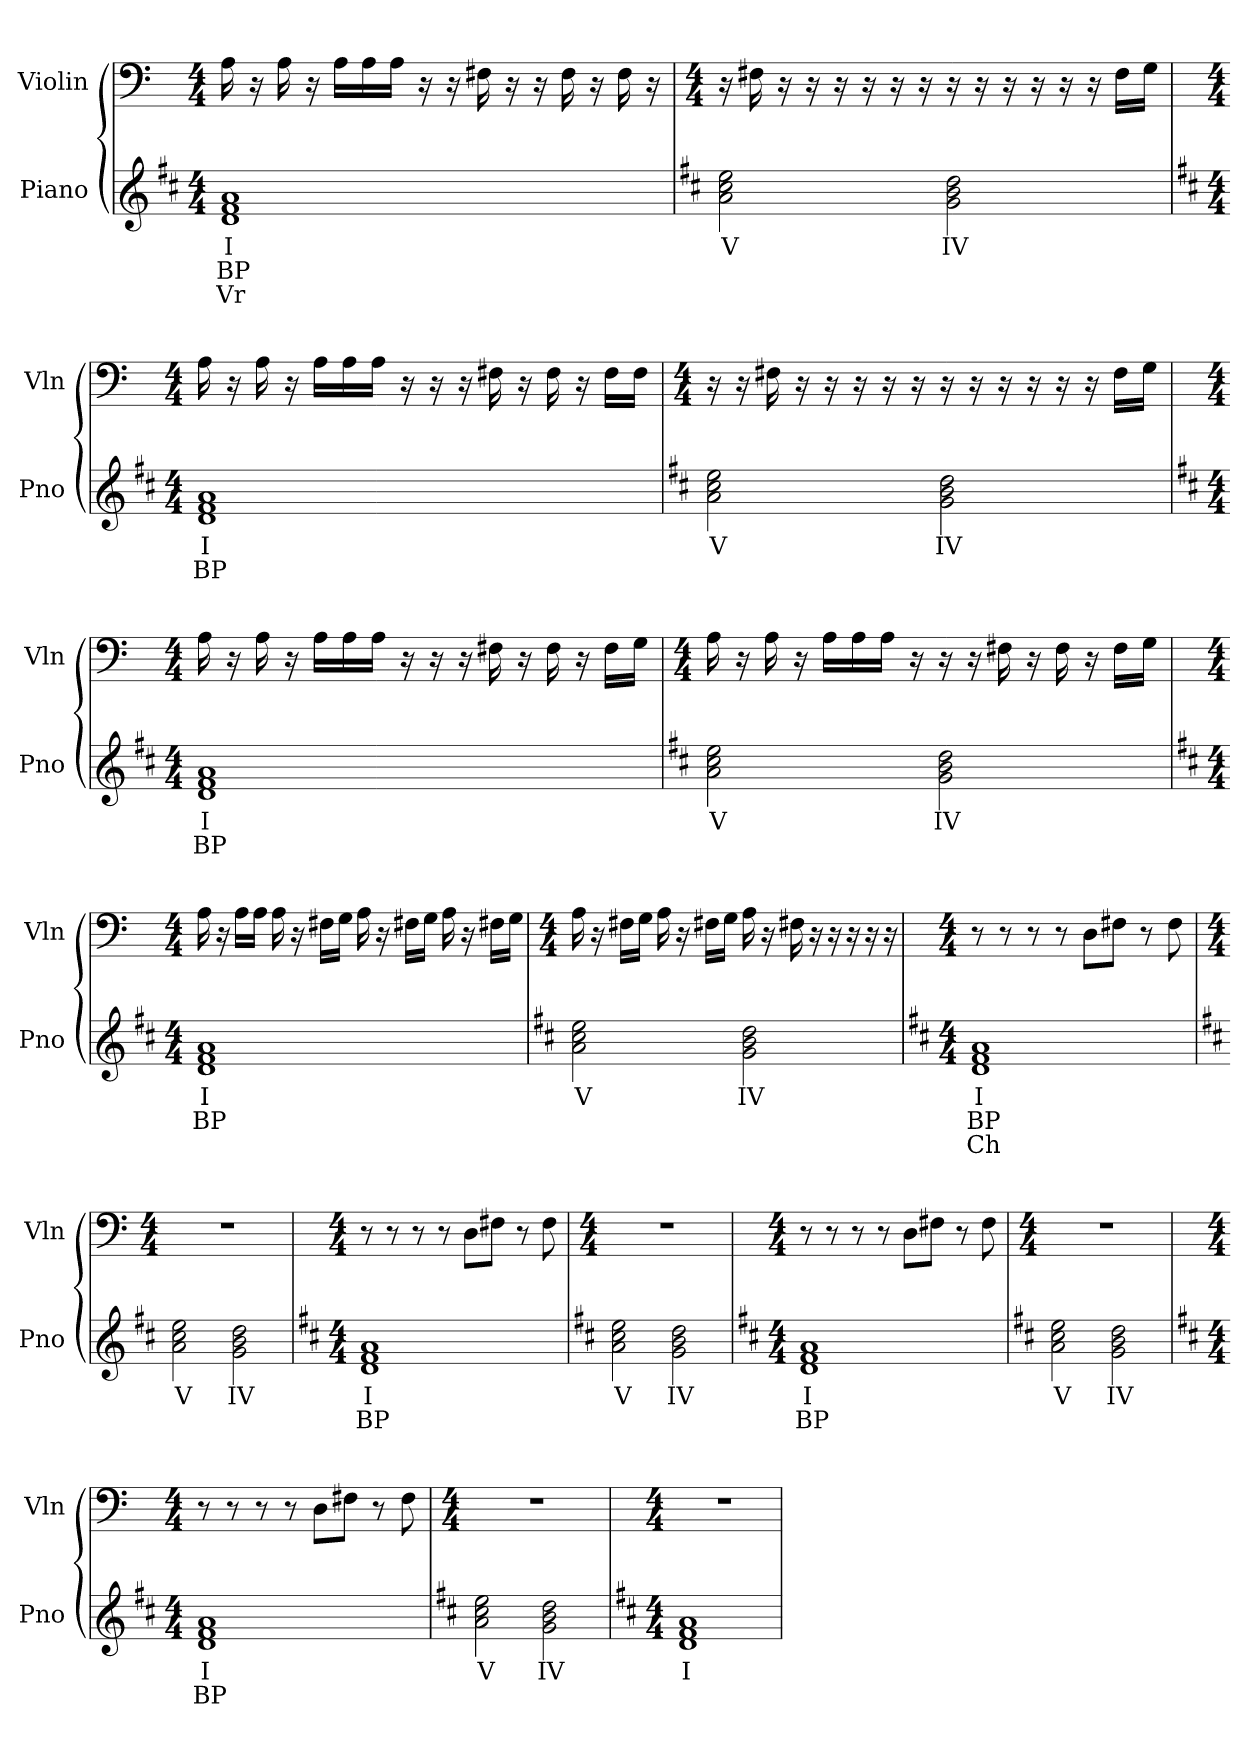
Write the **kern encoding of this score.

**kern	**text	**text	**text	**kern
*part2	*part2	*part2	*part2	*part1
*staff2	*staff2	*staff2	*staff2	*staff1
*I"Piano	*	*	*	*I"Violin
*I'Pno	*	*	*	*I'Vln
*k[f#c#]	*	*	*	*
*D:	*	*	*	*
*M4/4	*	*	*	*M4/4
=	=	=	=	=
1d 1f# 1a	I	BP	Vr	16A
.	.	.	.	16r
.	.	.	.	16A
.	.	.	.	16r
.	.	.	.	16ALL
.	.	.	.	16A
.	.	.	.	16AJJ
.	.	.	.	16r
.	.	.	.	16r
.	.	.	.	16F#X
.	.	.	.	16r
.	.	.	.	16r
.	.	.	.	16F#
.	.	.	.	16r
.	.	.	.	16F#
.	.	.	.	16r
=	=	=	=	=
*k[f#c#]	*	*	*	*
*D:	*	*	*	*
*	*	*	*	*M4/4
2a 2cc# 2ee	V	.	.	16r
.	.	.	.	16F#X
.	.	.	.	16r
.	.	.	.	16r
.	.	.	.	16r
.	.	.	.	16r
.	.	.	.	16r
.	.	.	.	16r
2g 2b 2dd	IV	.	.	16r
.	.	.	.	16r
.	.	.	.	16r
.	.	.	.	16r
.	.	.	.	16r
.	.	.	.	16r
.	.	.	.	16F#LL
.	.	.	.	16GJJ
=	=	=	=	=
*k[f#c#]	*	*	*	*
*D:	*	*	*	*
*M4/4	*	*	*	*M4/4
1d 1f# 1a	I	BP	.	16A
.	.	.	.	16r
.	.	.	.	16A
.	.	.	.	16r
.	.	.	.	16ALL
.	.	.	.	16A
.	.	.	.	16AJJ
.	.	.	.	16r
.	.	.	.	16r
.	.	.	.	16r
.	.	.	.	16F#X
.	.	.	.	16r
.	.	.	.	16F#
.	.	.	.	16r
.	.	.	.	16F#LL
.	.	.	.	16F#JJ
=	=	=	=	=
*k[f#c#]	*	*	*	*
*D:	*	*	*	*
*	*	*	*	*M4/4
2a 2cc# 2ee	V	.	.	16r
.	.	.	.	16r
.	.	.	.	16F#X
.	.	.	.	16r
.	.	.	.	16r
.	.	.	.	16r
.	.	.	.	16r
.	.	.	.	16r
2g 2b 2dd	IV	.	.	16r
.	.	.	.	16r
.	.	.	.	16r
.	.	.	.	16r
.	.	.	.	16r
.	.	.	.	16r
.	.	.	.	16F#LL
.	.	.	.	16GJJ
=	=	=	=	=
*k[f#c#]	*	*	*	*
*D:	*	*	*	*
*M4/4	*	*	*	*M4/4
1d 1f# 1a	I	BP	.	16A
.	.	.	.	16r
.	.	.	.	16A
.	.	.	.	16r
.	.	.	.	16ALL
.	.	.	.	16A
.	.	.	.	16AJJ
.	.	.	.	16r
.	.	.	.	16r
.	.	.	.	16r
.	.	.	.	16F#X
.	.	.	.	16r
.	.	.	.	16F#
.	.	.	.	16r
.	.	.	.	16F#LL
.	.	.	.	16GJJ
=	=	=	=	=
*k[f#c#]	*	*	*	*
*D:	*	*	*	*
*	*	*	*	*M4/4
2a 2cc# 2ee	V	.	.	16A
.	.	.	.	16r
.	.	.	.	16A
.	.	.	.	16r
.	.	.	.	16ALL
.	.	.	.	16A
.	.	.	.	16AJJ
.	.	.	.	16r
2g 2b 2dd	IV	.	.	16r
.	.	.	.	16r
.	.	.	.	16F#X
.	.	.	.	16r
.	.	.	.	16F#
.	.	.	.	16r
.	.	.	.	16F#LL
.	.	.	.	16GJJ
=	=	=	=	=
*k[f#c#]	*	*	*	*
*D:	*	*	*	*
*M4/4	*	*	*	*M4/4
1d 1f# 1a	I	BP	.	16A
.	.	.	.	16r
.	.	.	.	16ALL
.	.	.	.	16AJJ
.	.	.	.	16A
.	.	.	.	16r
.	.	.	.	16F#XLL
.	.	.	.	16GJJ
.	.	.	.	16A
.	.	.	.	16r
.	.	.	.	16F#XLL
.	.	.	.	16GJJ
.	.	.	.	16A
.	.	.	.	16r
.	.	.	.	16F#XLL
.	.	.	.	16GJJ
=	=	=	=	=
*k[f#c#]	*	*	*	*
*D:	*	*	*	*
*	*	*	*	*M4/4
2a 2cc# 2ee	V	.	.	16A
.	.	.	.	16r
.	.	.	.	16F#XLL
.	.	.	.	16GJJ
.	.	.	.	16A
.	.	.	.	16r
.	.	.	.	16F#XLL
.	.	.	.	16GJJ
2g 2b 2dd	IV	.	.	16A
.	.	.	.	16r
.	.	.	.	16F#X
.	.	.	.	16r
.	.	.	.	16r
.	.	.	.	16r
.	.	.	.	16r
.	.	.	.	16r
=	=	=	=	=
*k[f#c#]	*	*	*	*
*D:	*	*	*	*
*M4/4	*	*	*	*M4/4
1d 1f# 1a	I	BP	Ch	8r
.	.	.	.	8r
.	.	.	.	8r
.	.	.	.	8r
.	.	.	.	8DL
.	.	.	.	8F#XJ
.	.	.	.	8r
.	.	.	.	8F#
=	=	=	=	=
*k[f#c#]	*	*	*	*
*D:	*	*	*	*
*	*	*	*	*M4/4
2a 2cc# 2ee	V	.	.	1r
2g 2b 2dd	IV	.	.	.
=	=	=	=	=
*k[f#c#]	*	*	*	*
*D:	*	*	*	*
*M4/4	*	*	*	*M4/4
1d 1f# 1a	I	BP	.	8r
.	.	.	.	8r
.	.	.	.	8r
.	.	.	.	8r
.	.	.	.	8DL
.	.	.	.	8F#XJ
.	.	.	.	8r
.	.	.	.	8F#
=	=	=	=	=
*k[f#c#]	*	*	*	*
*D:	*	*	*	*
*	*	*	*	*M4/4
2a 2cc# 2ee	V	.	.	1r
2g 2b 2dd	IV	.	.	.
=	=	=	=	=
*k[f#c#]	*	*	*	*
*D:	*	*	*	*
*M4/4	*	*	*	*M4/4
1d 1f# 1a	I	BP	.	8r
.	.	.	.	8r
.	.	.	.	8r
.	.	.	.	8r
.	.	.	.	8DL
.	.	.	.	8F#XJ
.	.	.	.	8r
.	.	.	.	8F#
=	=	=	=	=
*k[f#c#]	*	*	*	*
*D:	*	*	*	*
*	*	*	*	*M4/4
2a 2cc# 2ee	V	.	.	1r
2g 2b 2dd	IV	.	.	.
=	=	=	=	=
*k[f#c#]	*	*	*	*
*D:	*	*	*	*
*M4/4	*	*	*	*M4/4
1d 1f# 1a	I	BP	.	8r
.	.	.	.	8r
.	.	.	.	8r
.	.	.	.	8r
.	.	.	.	8DL
.	.	.	.	8F#XJ
.	.	.	.	8r
.	.	.	.	8F#
=	=	=	=	=
*k[f#c#]	*	*	*	*
*D:	*	*	*	*
*	*	*	*	*M4/4
2a 2cc# 2ee	V	.	.	1r
2g 2b 2dd	IV	.	.	.
=	=	=	=	=
*k[f#c#]	*	*	*	*
*D:	*	*	*	*
*M4/4	*	*	*	*M4/4
1d 1f# 1a	I	.	.	1r
=	=	=	=	=
*-	*-	*-	*-	*-
